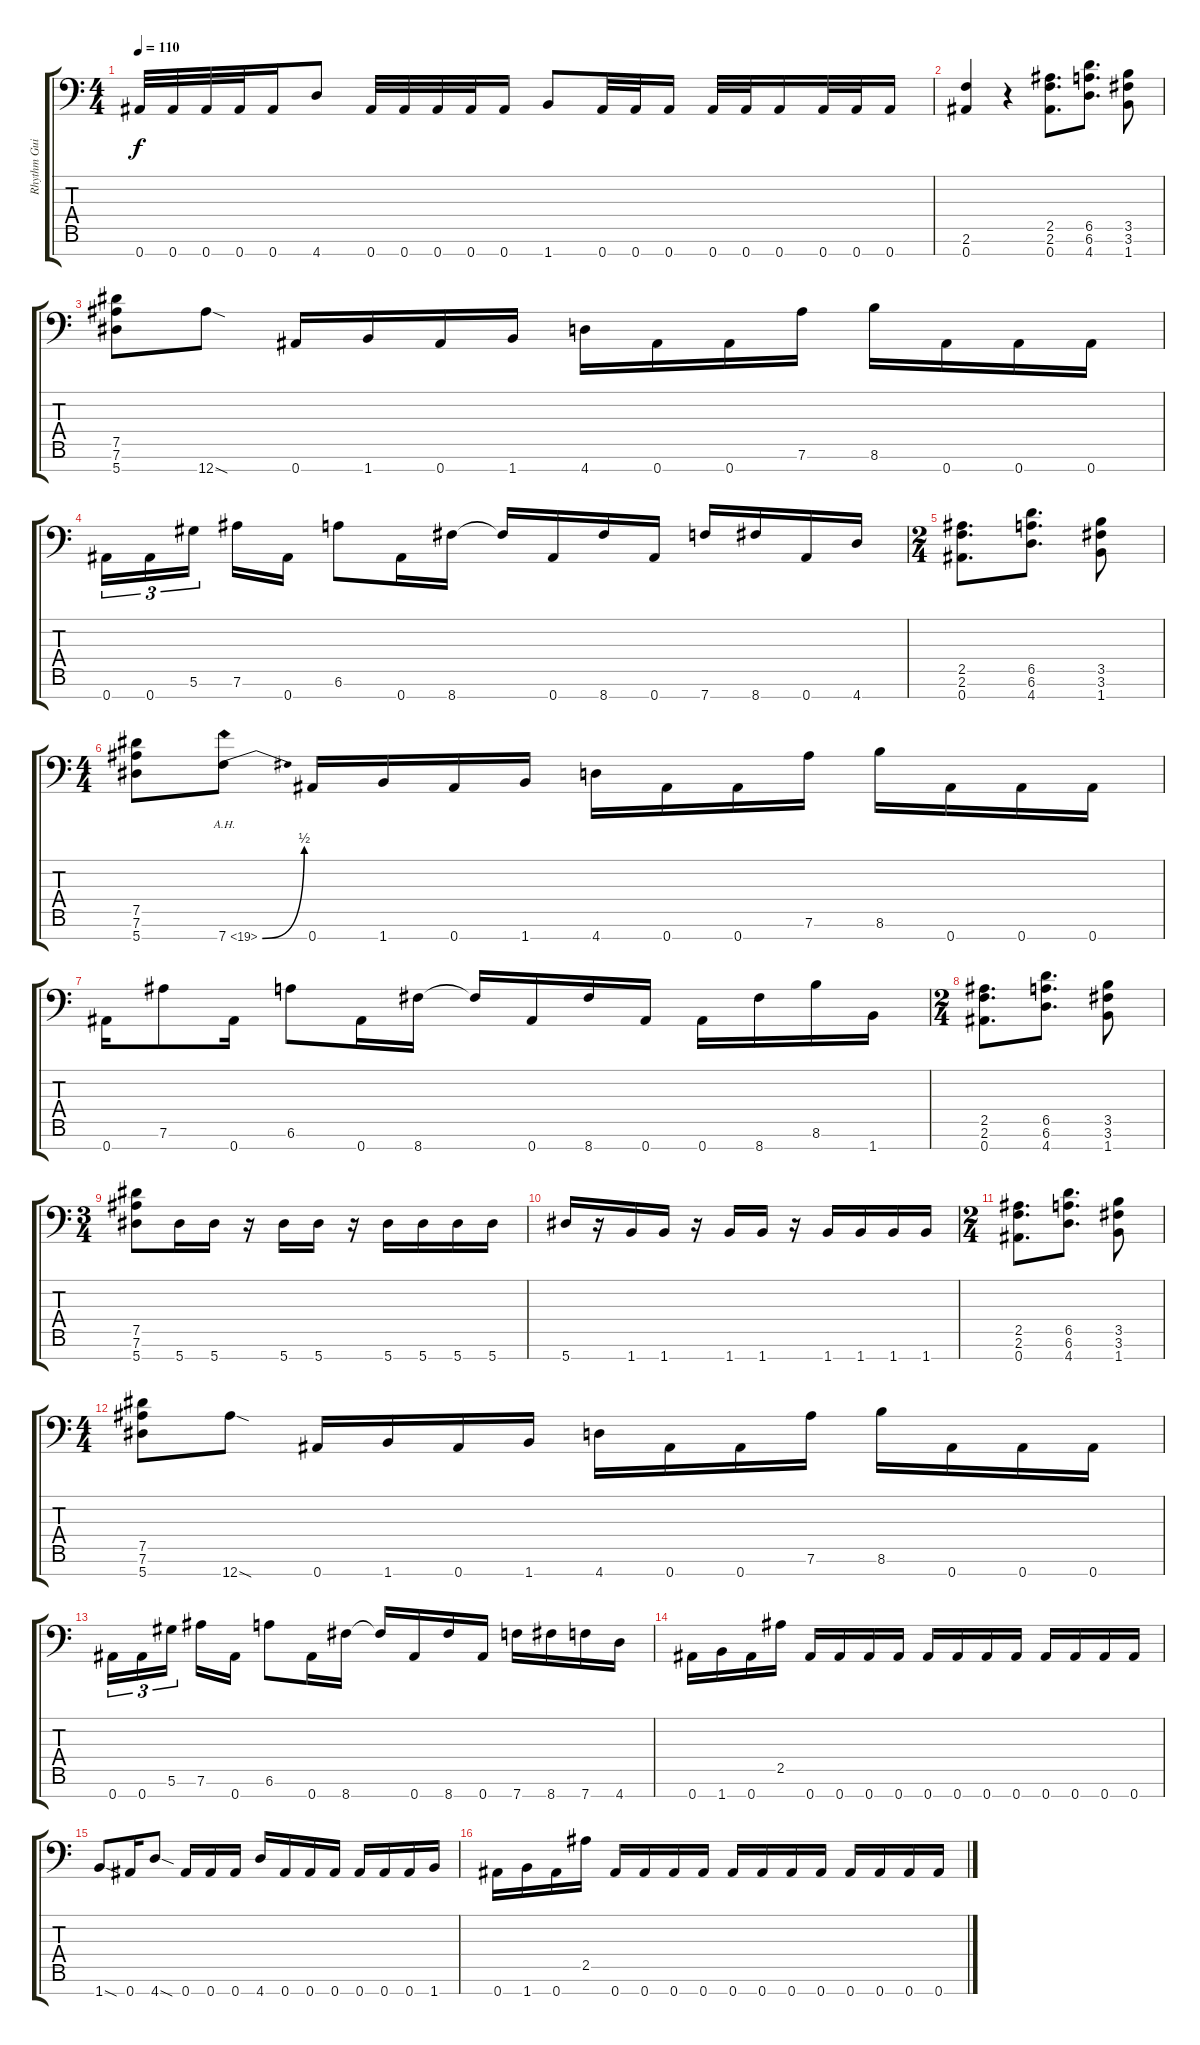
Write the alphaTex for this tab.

\track ("Rhythm Guitar 1" "Rhythm Gui") {instrument distortionguitar}
\staff {score tabs}
\tuning (Eb4 Bb3 Gb3 Db3 Ab2 Eb2 Bb1) {hide}
\ts (4 4)
\tempo 110
\clef f4
\ks c
0.7.32{dy f} 0.7.32 0.7.32 0.7.32 0.7.16 4.7.8 0.7.32 0.7.32 0.7.32 0.7.32 0.7.16 1.7.8 0.7.32 0.7.32 0.7.16 0.7.32 0.7.32 0.7.16 0.7.32 0.7.32 0.7.16 |
(2.6 0.7).4 r.4 (2.5 2.6 0.7).8{d} (6.5 6.6 4.7).8{d} (3.5 3.6 1.7).8 |
(7.5 7.6 5.7).8 12.7{sod}.8 0.7.16 1.7.16 0.7.16 1.7.16 4.7.16 0.7.16 0.7.16 7.6.16 8.6.16 0.7.16 0.7.16 0.7.16 |
0.7.16{tu (3 2)} 0.7.16{tu (3 2)} 5.6.16{tu (3 2) beam splitsecondary} 7.6.16 0.7.16 6.6.8 0.7.16 8.7.16 8.7{t}.16 0.7.16 8.7.16 0.7.16 7.7.16 8.7.16 0.7.16 4.7.16 |
\ts (2 4)
(2.5 2.6 0.7).8{d} (6.5 6.6 4.7).8{d} (3.5 3.6 1.7).8 |
\ts (4 4)
(7.5 7.6 5.7).8 7.7{be (bend 0 0 60 2) ah 12}.8 0.7.16 1.7.16 0.7.16 1.7.16 4.7.16 0.7.16 0.7.16 7.6.16 8.6.16 0.7.16 0.7.16 0.7.16 |
0.7.16 7.6.8 0.7.16 6.6.8 0.7.16 8.7.16 8.7{t}.16 0.7.16 8.7.16 0.7.16 0.7.16 8.7.16 8.6.16 1.7.16 |
\ts (2 4)
(2.5 2.6 0.7).8{d} (6.5 6.6 4.7).8{d} (3.5 3.6 1.7).8 |
\ts (3 4)
(7.5 7.6 5.7).8 5.7.16 5.7.16 r.16 5.7.16 5.7.16 r.16 5.7.16 5.7.16 5.7.16 5.7.16 |
5.7.16 r.16 1.7.16 1.7.16 r.16 1.7.16 1.7.16 r.16 1.7.16 1.7.16 1.7.16 1.7.16 |
\ts (2 4)
(2.5 2.6 0.7).8{d} (6.5 6.6 4.7).8{d} (3.5 3.6 1.7).8 |
\ts (4 4)
(7.5 7.6 5.7).8 12.7{sod}.8 0.7.16 1.7.16 0.7.16 1.7.16 4.7.16 0.7.16 0.7.16 7.6.16 8.6.16 0.7.16 0.7.16 0.7.16 |
0.7.16{tu (3 2)} 0.7.16{tu (3 2)} 5.6.16{tu (3 2) beam splitsecondary} 7.6.16 0.7.16 6.6.8 0.7.16 8.7.16 8.7{t}.16 0.7.16 8.7.16 0.7.16 7.7.16 8.7.16 7.7.16 4.7.16 |
0.7.16 1.7.16 0.7.16 2.5.16 0.7.16 0.7.16 0.7.16 0.7.16 0.7.16 0.7.16 0.7.16 0.7.16 0.7.16 0.7.16 0.7.16 0.7.16 |
1.7{sod}.8 0.7.16 4.7{sod}.8 0.7.16 0.7.16 0.7.16 4.7.16 0.7.16 0.7.16 0.7.16 0.7.16 0.7.16 0.7.16 1.7.16 |
0.7.16 1.7.16 0.7.16 2.5.16 0.7.16 0.7.16 0.7.16 0.7.16 0.7.16 0.7.16 0.7.16 0.7.16 0.7.16 0.7.16 0.7.16 0.7.16
